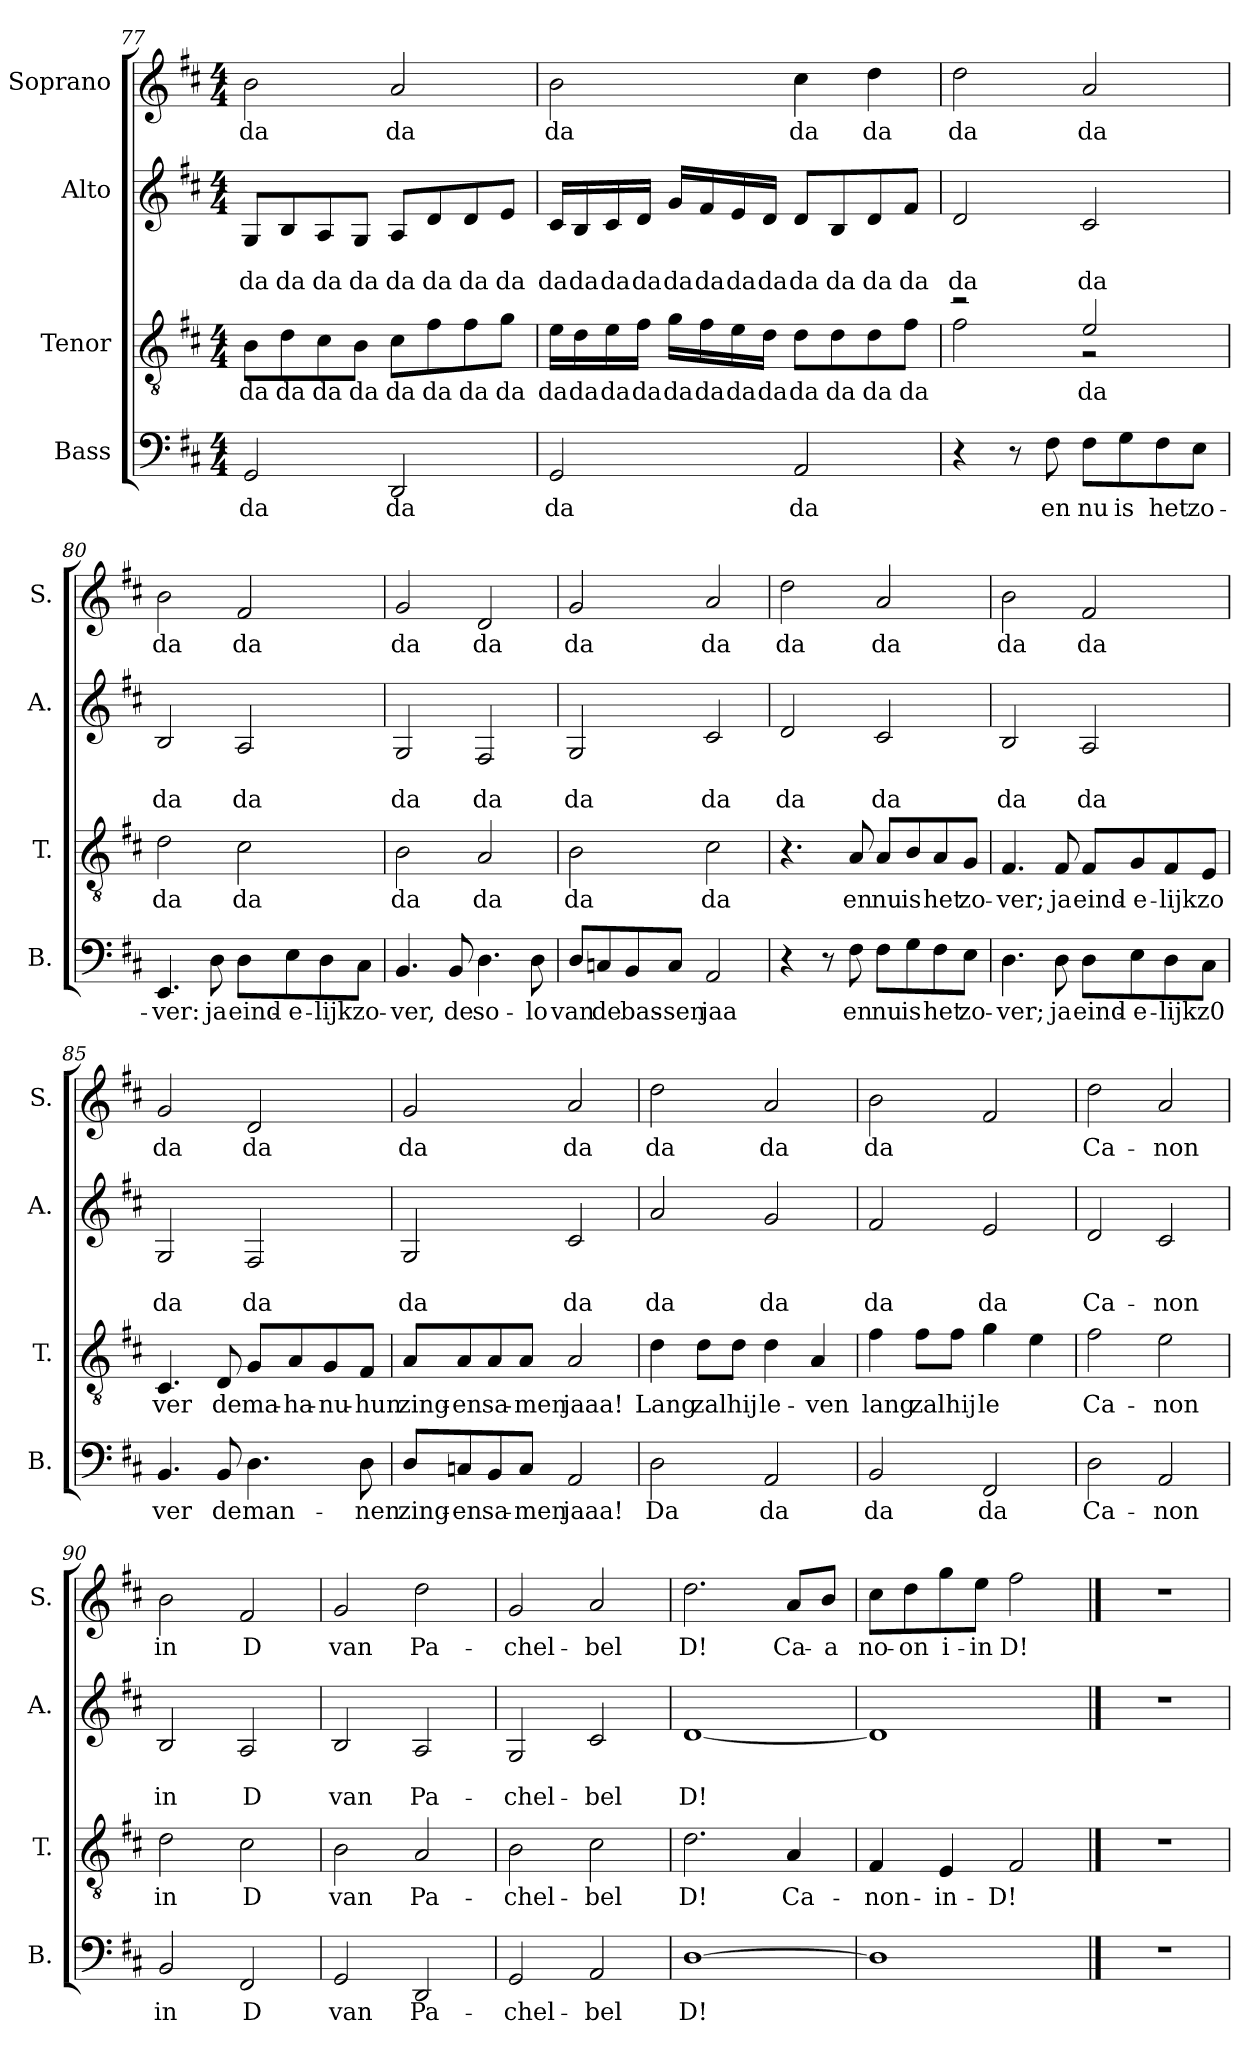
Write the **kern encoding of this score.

**kern	**text	**kern	**text	**kern	**text	**text	**kern	**text
*part4	*part4	*part3	*part3	*part2	*part2	*part2	*part1	*part1
*staff4	*staff4	*staff3	*staff3	*staff2	*staff2	*staff2	*staff1	*staff1
*I"Bass	*	*I"Tenor	*	*I"Alto	*	*	*I"Soprano	*
*I'B.	*	*I'T.	*	*I'A.	*	*	*I'S.	*
*clefF4	*	*clefGv2	*	*clefG2	*	*	*clefG2	*
*k[f#c#]	*	*k[f#c#]	*	*k[f#c#]	*	*	*k[f#c#]	*
*M4/4	*	*M4/4	*	*M4/4	*	*	*M4/4	*
=77	=77	=77	=77	=77	=77	=77	=77	=77
2GG/	da	8B\L	da	8G/L	.	da	2b\	da
.	.	8d\	da	8B/	.	da	.	.
.	.	8c#\	da	8A/	.	da	.	.
.	.	8B\J	da	8G/J	.	da	.	.
2DD/	da	8c#\L	da	8A/L	.	da	2a/	da
.	.	8f#\	da	8d/	.	da	.	.
.	.	8f#\	da	8d/	.	da	.	.
.	.	8g\J	da	8e/J	.	da	.	.
!!LO:PB:g=z
=78	=78	=78	=78	=78	=78	=78	=78	=78
2GG/	da	16e\LL	da	16c#/LL	.	da	2b\	da
.	.	16d\	da	16B/	.	da	.	.
.	.	16e\	da	16c#/	.	da	.	.
.	.	16f#\JJ	da	16d/JJ	.	da	.	.
.	.	16g\LL	da	16g/LL	.	da	.	.
.	.	16f#\	da	16f#/	.	da	.	.
.	.	16e\	da	16e/	.	da	.	.
.	.	16d\JJ	da	16d/JJ	.	da	.	.
2AA/	da	8d\L	da	8d/L	.	da	4cc#\	da
.	.	8d\	da	8B/	.	da	.	.
.	.	8d\	da	8d/	.	da	4dd\	da
.	.	8f#\J	da	8f#/J	.	da	.	.
=79	=79	=79	=79	=79	=79	=79	=79	=79
*	*	*^	*	*	*	*	*	*
4r	.	2r	2f#\	.	2d/	.	da	2dd\	da
8r	.	.	.	.	.	.	.	.	.
8F#\	en	.	.	.	.	.	.	.	.
8F#\L	nu	2e/	2r	da	2c#/	.	da	2a/	da
8G\	is	.	.	.	.	.	.	.	.
8F#\	het	.	.	.	.	.	.	.	.
8E\J	zo-	.	.	.	.	.	.	.	.
*	*	*v	*v	*	*	*	*	*	*
=80	=80	=80	=80	=80	=80	=80	=80	=80
4.EE/	ver:	2d\	da	2B/	.	da	2b\	da
8D\	ja	.	.	.	.	.	.	.
8D\L	eind-	2c#\	da	2A/	.	da	2f#/	da
8E\	-e-	.	.	.	.	.	.	.
8D\	-lijk	.	.	.	.	.	.	.
8C#\J	zo-	.	.	.	.	.	.	.
=81	=81	=81	=81	=81	=81	=81	=81	=81
4.BB/	-ver,	2B\	da	2G/	.	da	2g/	da
8BB/	de	.	.	.	.	.	.	.
4.D\	so-	2A/	da	2F#/	.	da	2d/	da
8D\	-lo	.	.	.	.	.	.	.
!!LO:LB:g=z
=82	=82	=82	=82	=82	=82	=82	=82	=82
8D/L	van	2B\	da	2G/	.	da	2g/	da
8Cn/	de	.	.	.	.	.	.	.
8BB/	bas-	.	.	.	.	.	.	.
8C/J	-sen	.	.	.	.	.	.	.
2AA/	jaa	2c#\	da	2c#/	.	da	2a/	da
=83	=83	=83	=83	=83	=83	=83	=83	=83
4r	.	4.r	.	2d/	.	da	2dd\	da
8r	.	.	.	.	.	.	.	.
8F#\	en	8A/	en	.	.	.	.	.
8F#\L	nu	8A/L	nu	2c#/	.	da	2a/	da
8G\	is	8B/	is	.	.	.	.	.
8F#\	het	8A/	het	.	.	.	.	.
8E\J	zo-	8G/J	zo-	.	.	.	.	.
=84	=84	=84	=84	=84	=84	=84	=84	=84
4.D\	-ver;	4.F#/	-ver;	2B/	.	da	2b\	da
8D\	ja	8F#/	ja	.	.	.	.	.
8D\L	eind-	8F#/L	eind-	2A/	.	da	2f#/	da
8E\	-e-	8G/	-e-	.	.	.	.	.
8D\	-lijk	8F#/	-lijk	.	.	.	.	.
8C#\J	z0	8E/J	zo	.	.	.	.	.
=85	=85	=85	=85	=85	=85	=85	=85	=85
4.BB/	ver	4.C#/	ver	2G/	.	da	2g/	da
8BB/	de	8D/	de	.	.	.	.	.
4.D\	man-	8G/L	ma-	2F#/	.	da	2d/	da
.	.	8A/	-ha-	.	.	.	.	.
.	.	8G/	-nu-	.	.	.	.	.
8D\	-nen	8F#/J	-hun	.	.	.	.	.
!!LO:PB:g=z
=86	=86	=86	=86	=86	=86	=86	=86	=86
8D/L	zing-	8A/L	zing-	2G/	.	da	2g/	da
8Cn/	-en	8A/	-en	.	.	.	.	.
8BB/	sa-	8A/	sa-	.	.	.	.	.
8C/J	-men	8A/J	-men	.	.	.	.	.
2AA/	jaaa!	2A/	jaaa!	2c#/	.	da	2a/	da
=87	=87	=87	=87	=87	=87	=87	=87	=87
2D\	Da	4d\	Lang	2a/	.	da	2dd\	da
.	.	8d\L	zal	.	.	.	.	.
.	.	8d\J	hij	.	.	.	.	.
2AA/	da	4d\	le-	2g/	.	da	2a/	da
.	.	4A/	-ven	.	.	.	.	.
=88	=88	=88	=88	=88	=88	=88	=88	=88
2BB/	da	4f#\	lang	2f#/	.	da	2b\	da
.	.	8f#\L	zal	.	.	.	.	.
.	.	8f#\J	hij	.	.	.	.	.
2FF#/	da	4g\	le	2e/	.	da	2f#/	.
.	.	4e\	.	.	.	.	.	.
=89	=89	=89	=89	=89	=89	=89	=89	=89
2D\	Ca-	2f#\	Ca-	2d/	.	Ca-	2dd\	Ca-
2AA/	-non	2e\	-non	2c#/	.	-non	2a/	-non
=90	=90	=90	=90	=90	=90	=90	=90	=90
2BB/	in	2d\	in	2B/	.	in	2b\	in
2FF#/	D	2c#\	D	2A/	.	D	2f#/	D
=91	=91	=91	=91	=91	=91	=91	=91	=91
2GG/	van	2B\	van	2B/	.	van	2g/	van
2DD/	Pa-	2A/	Pa-	2A/	.	Pa-	2dd\	Pa-
!!LO:LB:g=z
=92	=92	=92	=92	=92	=92	=92	=92	=92
2GG/	-chel-	2B\	-chel-	2G/	.	-chel-	2g/	-chel-
2AA/	-bel	2c#\	-bel	2c#/	.	-bel	2a/	-bel
=93	=93	=93	=93	=93	=93	=93	=93	=93
[1D	D!	2.d\	D!	[1d	.	D!	2.dd\	D!
.	.	4A/	Ca-	.	.	.	8a/L	Ca-
.	.	.	.	.	.	.	8b/J	-a
=94	=94	=94	=94	=94	=94	=94	=94	=94
1D]	.	4F#/	-non-	1d]	.	.	8cc#\L	no-
.	.	.	.	.	.	.	8dd\	-on
.	.	4E/	-in-	.	.	.	8gg\	i-
.	.	.	.	.	.	.	8ee\J	-in
.	.	2F#/	-D!	.	.	.	2ff#\	D!
==95	==95	==95	==95	==95	==95	==95	==95	==95
1r	.	1r	.	1r	.	.	1r	.
=	=	=	=	=	=	=	=	=
*-	*-	*-	*-	*-	*-	*-	*-	*-
